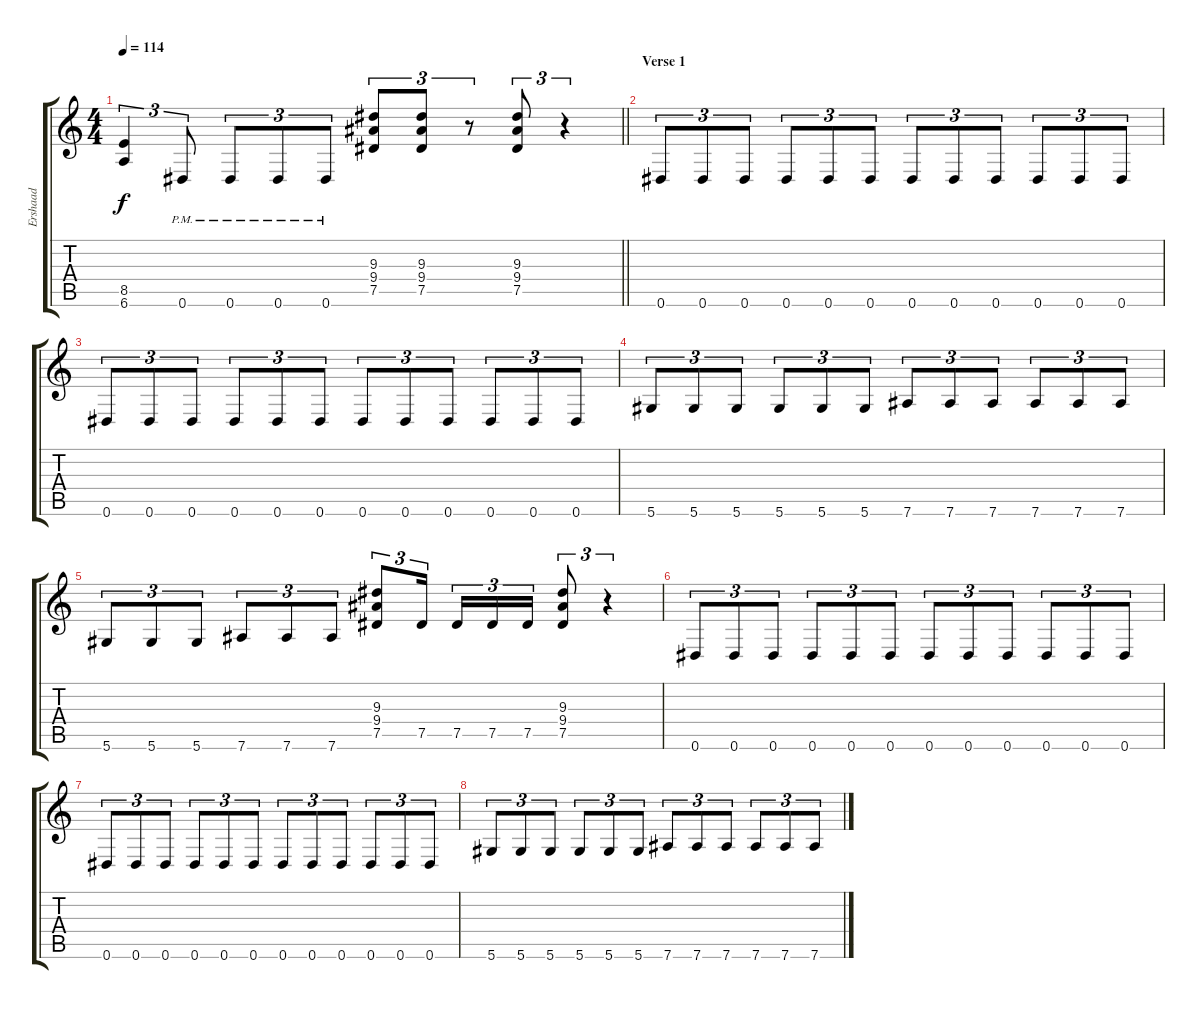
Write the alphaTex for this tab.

\track ("Ershaad" "Ershaad") {instrument distortionguitar}
\staff {score tabs}
\tuning (Eb4 Bb3 Gb3 Db3 Ab2 Eb2) {hide}
\ts (4 4)
\tempo 114
\clef g2
\barLineRight lightlight
\ks c
(8.5 6.6).4{tu (3 2) dy f} 0.6{pm}.8{tu (3 2)} 0.6{pm}.8{tu (3 2)} 0.6{pm}.8{tu (3 2)} 0.6{pm}.8{tu (3 2)} (9.3 9.4 7.5).8{tu (3 2)} (9.3 9.4 7.5).8{tu (3 2)} r.8{tu (3 2)} (9.3 9.4 7.5).8{tu (3 2)} r.4{tu (3 2)} |
\section ("" "Verse 1")
0.6.8{tu (3 2)} 0.6.8{tu (3 2)} 0.6.8{tu (3 2)} 0.6.8{tu (3 2)} 0.6.8{tu (3 2)} 0.6.8{tu (3 2)} 0.6.8{tu (3 2)} 0.6.8{tu (3 2)} 0.6.8{tu (3 2)} 0.6.8{tu (3 2)} 0.6.8{tu (3 2)} 0.6.8{tu (3 2)} |
0.6.8{tu (3 2)} 0.6.8{tu (3 2)} 0.6.8{tu (3 2)} 0.6.8{tu (3 2)} 0.6.8{tu (3 2)} 0.6.8{tu (3 2)} 0.6.8{tu (3 2)} 0.6.8{tu (3 2)} 0.6.8{tu (3 2)} 0.6.8{tu (3 2)} 0.6.8{tu (3 2)} 0.6.8{tu (3 2)} |
5.6.8{tu (3 2)} 5.6.8{tu (3 2)} 5.6.8{tu (3 2)} 5.6.8{tu (3 2)} 5.6.8{tu (3 2)} 5.6.8{tu (3 2)} 7.6.8{tu (3 2)} 7.6.8{tu (3 2)} 7.6.8{tu (3 2)} 7.6.8{tu (3 2)} 7.6.8{tu (3 2)} 7.6.8{tu (3 2)} |
5.6.8{tu (3 2)} 5.6.8{tu (3 2)} 5.6.8{tu (3 2)} 7.6.8{tu (3 2)} 7.6.8{tu (3 2)} 7.6.8{tu (3 2)} (9.3 9.4 7.5).8{tu (3 2)} 7.5.16{tu (3 2) beam splitsecondary} 7.5.16{tu (3 2)} 7.5.16{tu (3 2)} 7.5.16{tu (3 2)} (9.3 9.4 7.5).8{tu (3 2)} r.4{tu (3 2)} |
0.6.8{tu (3 2)} 0.6.8{tu (3 2)} 0.6.8{tu (3 2)} 0.6.8{tu (3 2)} 0.6.8{tu (3 2)} 0.6.8{tu (3 2)} 0.6.8{tu (3 2)} 0.6.8{tu (3 2)} 0.6.8{tu (3 2)} 0.6.8{tu (3 2)} 0.6.8{tu (3 2)} 0.6.8{tu (3 2)} |
0.6.8{tu (3 2)} 0.6.8{tu (3 2)} 0.6.8{tu (3 2)} 0.6.8{tu (3 2)} 0.6.8{tu (3 2)} 0.6.8{tu (3 2)} 0.6.8{tu (3 2)} 0.6.8{tu (3 2)} 0.6.8{tu (3 2)} 0.6.8{tu (3 2)} 0.6.8{tu (3 2)} 0.6.8{tu (3 2)} |
5.6.8{tu (3 2)} 5.6.8{tu (3 2)} 5.6.8{tu (3 2)} 5.6.8{tu (3 2)} 5.6.8{tu (3 2)} 5.6.8{tu (3 2)} 7.6.8{tu (3 2)} 7.6.8{tu (3 2)} 7.6.8{tu (3 2)} 7.6.8{tu (3 2)} 7.6.8{tu (3 2)} 7.6.8{tu (3 2)}
